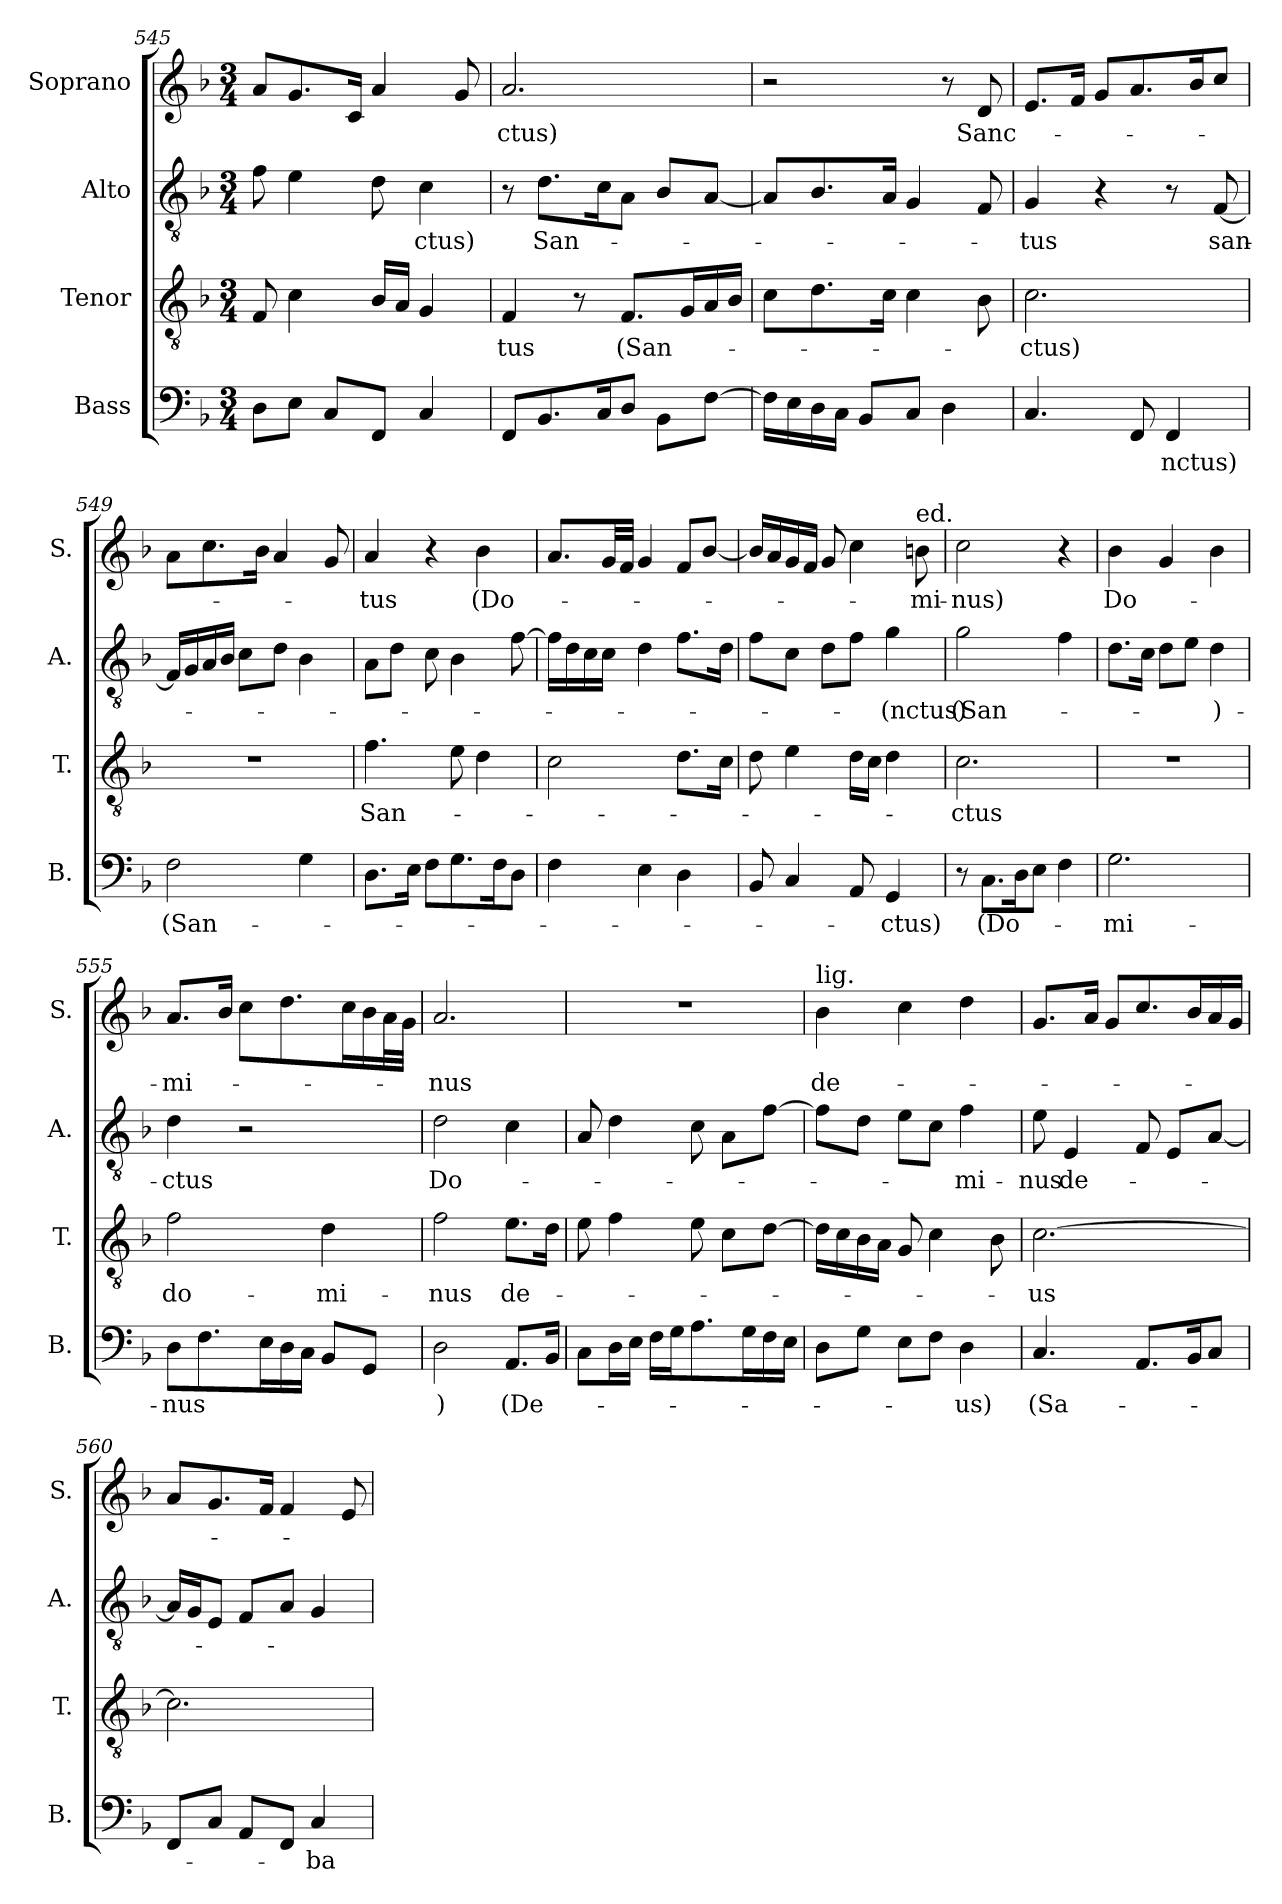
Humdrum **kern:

**kern	**text	**kern	**text	**kern	**text	**kern	**text
*part4	*part4	*part3	*part3	*part2	*part2	*part1	*part1
*staff4	*staff4	*staff3	*staff3	*staff2	*staff2	*staff1	*staff1
*I"Bass	*	*I"Tenor	*	*I"Alto	*	*I"Soprano	*
*I'B.	*	*I'T.	*	*I'A.	*	*I'S.	*
*clefF4	*	*clefGv2	*	*clefGv2	*	*clefG2	*
*k[b-]	*	*k[b-]	*	*k[b-]	*	*k[b-]	*
*M3/4	*	*M3/4	*	*M3/4	*	*M3/4	*
=545	=545	=545	=545	=545	=545	=545	=545
8D\L	.	8F/	.	8f\	.	8a/L	.
8E\J	.	4c\	.	4e\	.	8.g/	.
8C/L	.	.	.	.	.	.	.
.	.	.	.	.	.	16c/Jk	.
8FF/J	.	16B-/LL	.	8d\	.	4a/	.
.	.	16A/JJ	.	.	.	.	.
!	!	!	!	!	!LO:LY:b	!	!
4C/	.	4G/	.	4c\	-ctus)	.	.
.	.	.	.	.	.	8g/	.
=546	=546	=546	=546	=546	=546	=546	=546
!	!	!	!LO:LY:b	!	!	!	!LO:LY:b
8FF/L	.	4F/	-tus	8r	.	2.a/	-ctus)
!	!	!	!	!	!LO:LY:b	!	!
8.BB-/	.	.	.	8.d\L	San-	.	.
.	.	8r	.	.	.	.	.
16C/K	.	.	.	16c\K	.	.	.
!	!	!	!LO:LY:b	!	!	!	!
8D/J	.	8.F/L	(San-	8A\J	.	.	.
8BB-\L	.	.	.	8B-/L	.	.	.
.	.	16G/L	.	.	.	.	.
[8F\J	.	16A/	.	[8A/J	.	.	.
.	.	16B-/JJ	.	.	.	.	.
=547	=547	=547	=547	=547	=547	=547	=547
16F\LL]	.	8c\L	.	8A/L]	.	2r	.
16E\	.	.	.	.	.	.	.
16D\	.	8.d\	.	8.B-/	.	.	.
16C\JJ	.	.	.	.	.	.	.
8BB-/L	.	.	.	.	.	.	.
.	.	16c\Jk	.	16A/Jk	.	.	.
8C/J	.	4c\	.	4G/	.	.	.
4D\	.	.	.	.	.	8r	.
!	!	!	!	!	!	!	!LO:LY:b
.	.	8B-\	.	8F/	.	8d/	Sanc-
=548	=548	=548	=548	=548	=548	=548	=548
!	!	!	!LO:LY:b	!	!LO:LY:b	!	!
4.C/	.	2.c\	-ctus)	4G/	-tus	8.e/L	.
.	.	.	.	.	.	16f/Jk	.
.	.	.	.	4r	.	8g/L	.
8FF/	.	.	.	.	.	8.a/	.
!	!LO:LY:b	!	!	!	!	!	!
4FF/	nctus)	.	.	8r	.	.	.
.	.	.	.	.	.	16b-/K	.
!	!	!	!	!	!LO:LY:b	!	!
.	.	.	.	[8F/	san-	8cc/J	.
=549	=549	=549	=549	=549	=549	=549	=549
!	!LO:LY:b	!	!	!	!	!	!
2F\	(San-	2.r	.	16F/LL]	.	8a\L	.
.	.	.	.	16G/	.	.	.
.	.	.	.	16A/	.	8.cc\	.
.	.	.	.	16B-/JJ	.	.	.
.	.	.	.	8c\L	.	.	.
.	.	.	.	.	.	16b-\Jk	.
.	.	.	.	8d\J	.	4a/	.
4G\	.	.	.	4B-\	.	.	.
.	.	.	.	.	.	8g/	.
=550	=550	=550	=550	=550	=550	=550	=550
!	!	!	!LO:LY:b	!	!	!	!LO:LY:b
8.D\L	.	4.f\	San-	8A\L	.	4a/	-tus
.	.	.	.	8d\J	.	.	.
16E\Jk	.	.	.	.	.	.	.
8F\L	.	.	.	8c\	.	4r	.
8.G\	.	8e\	.	4B-\	.	.	.
!	!	!	!	!	!	!	!LO:LY:b
.	.	4d\	.	.	.	4b-\	(Do-
16F\K	.	.	.	.	.	.	.
8D\J	.	.	.	[8f\	.	.	.
=551	=551	=551	=551	=551	=551	=551	=551
4F\	.	2c\	.	16f\LL]	.	8.a/L	.
.	.	.	.	16d\	.	.	.
.	.	.	.	16c\	.	.	.
.	.	.	.	16c\JJ	.	32g/LL	.
.	.	.	.	.	.	32f/JJJ	.
4E\	.	.	.	4d\	.	4g/	.
4D\	.	8.d\L	.	8.f\L	.	8f/L	.
.	.	.	.	.	.	[8b-/J	.
.	.	16c\Jk	.	16d\Jk	.	.	.
=552	=552	=552	=552	=552	=552	=552	=552
8BB-/	.	8d\	.	8f\L	.	16b-/LL]	.
.	.	.	.	.	.	16a/	.
4C/	.	4e\	.	8c\J	.	16g/	.
.	.	.	.	.	.	16f/JJ	.
.	.	.	.	8d\L	.	8g/	.
8AA/	.	16d\LL	.	8f\J	.	4cc\	.
.	.	16c\JJ	.	.	.	.	.
!	!LO:LY:b	!	!	!	!LO:LY:b	!	!
4GG/	-ctus)	4d\	.	4g\	(nctus)	.	.
!	!	!	!	!	!	!LO:TX:a:t=ed.	!
!	!	!	!	!	!	!	!LO:LY:b
.	.	.	.	.	.	8bn\	-mi-
=553	=553	=553	=553	=553	=553	=553	=553
!	!	!	!LO:LY:b	!	!LO:LY:b	!	!LO:LY:b
8r	.	2.c\	ctus	2g\	(San-	2cc\	-nus)
!	!LO:LY:b	!	!	!	!	!	!
8.C\L	(Do-	.	.	.	.	.	.
16D\K	.	.	.	.	.	.	.
8E\J	.	.	.	.	.	.	.
4F\	.	.	.	4f\	.	4r	.
=554	=554	=554	=554	=554	=554	=554	=554
!	!LO:LY:b	!	!	!	!	!	!LO:LY:b
2.G\	-mi-	2.r	.	8.d\L	.	4b-\	Do-
.	.	.	.	16c\Jk	.	.	.
.	.	.	.	8d\L	.	4g/	.
.	.	.	.	8e\J	.	.	.
!	!	!	!	!	!LO:LY:b	!	!
.	.	.	.	4d\	)-	4b-\	.
=555	=555	=555	=555	=555	=555	=555	=555
!	!LO:LY:b	!	!LO:LY:b	!	!LO:LY:b	!	!LO:LY:b
8D\L	-nus	2f\	do-	4d\	-ctus	8.a/L	-mi-
8.F\	.	.	.	.	.	.	.
.	.	.	.	.	.	16b-/Jk	.
.	.	.	.	2r	.	8cc\L	.
16E\L	.	.	.	.	.	.	.
16D\	.	.	.	.	.	8.dd\	.
16C\JJ	.	.	.	.	.	.	.
!	!	!	!LO:LY:b	!	!	!	!
8BB-/L	.	4d\	-mi-	.	.	.	.
.	.	.	.	.	.	16cc\L	.
8GG/J	.	.	.	.	.	16b-\	.
.	.	.	.	.	.	32a\L	.
.	.	.	.	.	.	32g\JJJ	.
=556	=556	=556	=556	=556	=556	=556	=556
!	!LO:LY:b	!	!LO:LY:b	!	!LO:LY:b	!	!LO:LY:b
2D\	)	2f\	-nus	2d\	Do-	2.a/	nus
!	!LO:LY:b	!	!LO:LY:b	!	!	!	!
8.AA/L	(De-	8.e\L	de-	4c\	.	.	.
16BB-/Jk	.	16d\Jk	.	.	.	.	.
=557	=557	=557	=557	=557	=557	=557	=557
8C\L	.	8e\	.	8A/	.	2.r	.
16D\L	.	4f\	.	4d\	.	.	.
16E\JJ	.	.	.	.	.	.	.
16F\LL	.	.	.	.	.	.	.
16G\J	.	.	.	.	.	.	.
8.A\	.	8e\	.	8c\	.	.	.
.	.	8c\L	.	8A\L	.	.	.
16G\L	.	.	.	.	.	.	.
16F\	.	[8d\J	.	[8f\J	.	.	.
16E\JJ	.	.	.	.	.	.	.
=558	=558	=558	=558	=558	=558	=558	=558
!	!	!	!	!	!	!LO:TX:a:t=lig.	!
!	!	!	!	!	!	!	!LO:LY:b
8D\L	.	16d\LL]	.	8f\L]	.	4b-\	de-
.	.	16c\	.	.	.	.	.
8G\J	.	16B-\	.	8d\J	.	.	.
.	.	16A\JJ	.	.	.	.	.
8E\L	.	8G/	.	8e\L	.	4cc\	.
8F\J	.	4c\	.	8c\J	.	.	.
!	!LO:LY:b	!	!	!	!LO:LY:b	!	!
4D\	-us)	.	.	4f\	-mi-	4dd\	.
.	.	8B-\	.	.	.	.	.
=559	=559	=559	=559	=559	=559	=559	=559
!	!LO:LY:b	!	!LO:LY:b	!	!LO:LY:b	!	!
4.C/	(Sa-	[2.c\	-us	8e\	-nus	8.g/L	.
!	!	!	!	!	!LO:LY:b	!	!
.	.	.	.	4E/	de-	.	.
.	.	.	.	.	.	16a/Jk	.
.	.	.	.	.	.	8g/L	.
8.AA/L	.	.	.	8F/	.	8.cc/	.
.	.	.	.	8E/L	.	.	.
16BB-/K	.	.	.	.	.	16b-/L	.
8C/J	.	.	.	[8A/J	.	16a/	.
.	.	.	.	.	.	16g/JJ	.
=560	=560	=560	=560	=560	=560	=560	=560
8FF/L	.	2.c\]	.	16A/LL]	.	8a/L	.
.	.	.	.	16G/J	.	.	.
8C/J	.	.	.	8E/J	.	8.g/	.
8AA/L	.	.	.	8F/L	.	.	.
.	.	.	.	.	.	16f/Jk	.
8FF/J	.	.	.	8A/J	.	4f/	.
!	!LO:LY:b	!	!	!	!	!	!
4C/	-ba-	.	.	4G/	.	.	.
.	.	.	.	.	.	8e/	.
=	=	=	=	=	=	=	=
*-	*-	*-	*-	*-	*-	*-	*-
